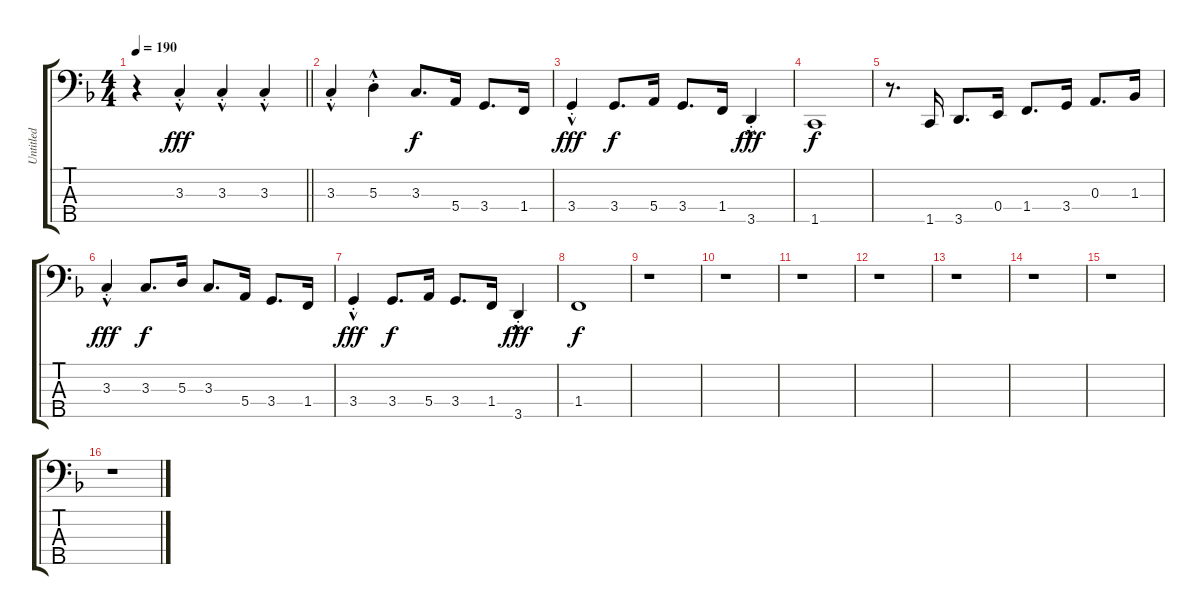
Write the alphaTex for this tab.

\track ("Untitled" "Untitled") {instrument electricbassfinger}
\staff {score tabs}
\tuning (G2 D2 A1 E1 B0) {hide}
\ts (4 4)
\tempo 190
\clef f4
\barLineRight lightlight
\ks f
r.4{dy f} 3.3{hac st}.4{dy fff} 3.3{hac st}.4 3.3{hac st}.4 |
3.3{hac st}.4 5.3{hac st}.4 3.3.8{d dy f} 5.4.16 3.4.8{d} 1.4.16 |
3.4{hac st}.4{dy fff} 3.4.8{d dy f} 5.4.16 3.4.8{d} 1.4.16 3.5{hac st}.4{dy fff} |
1.5.1{dy f} |
r.8{d} 1.5.16 3.5.8{d} 0.4.16 1.4.8{d} 3.4.16 0.3.8{d} 1.3.16 |
3.3{hac st}.4{dy fff} 3.3.8{d dy f} 5.3.16 3.3.8{d} 5.4.16 3.4.8{d} 1.4.16 |
3.4{hac st}.4{dy fff} 3.4.8{d dy f} 5.4.16 3.4.8{d} 1.4.16 3.5{hac st}.4{dy fff} |
1.4.1{dy f} |
r.1 |
r.1 |
r.1 |
r.1 |
r.1 |
r.1 |
r.1 |
r.1
